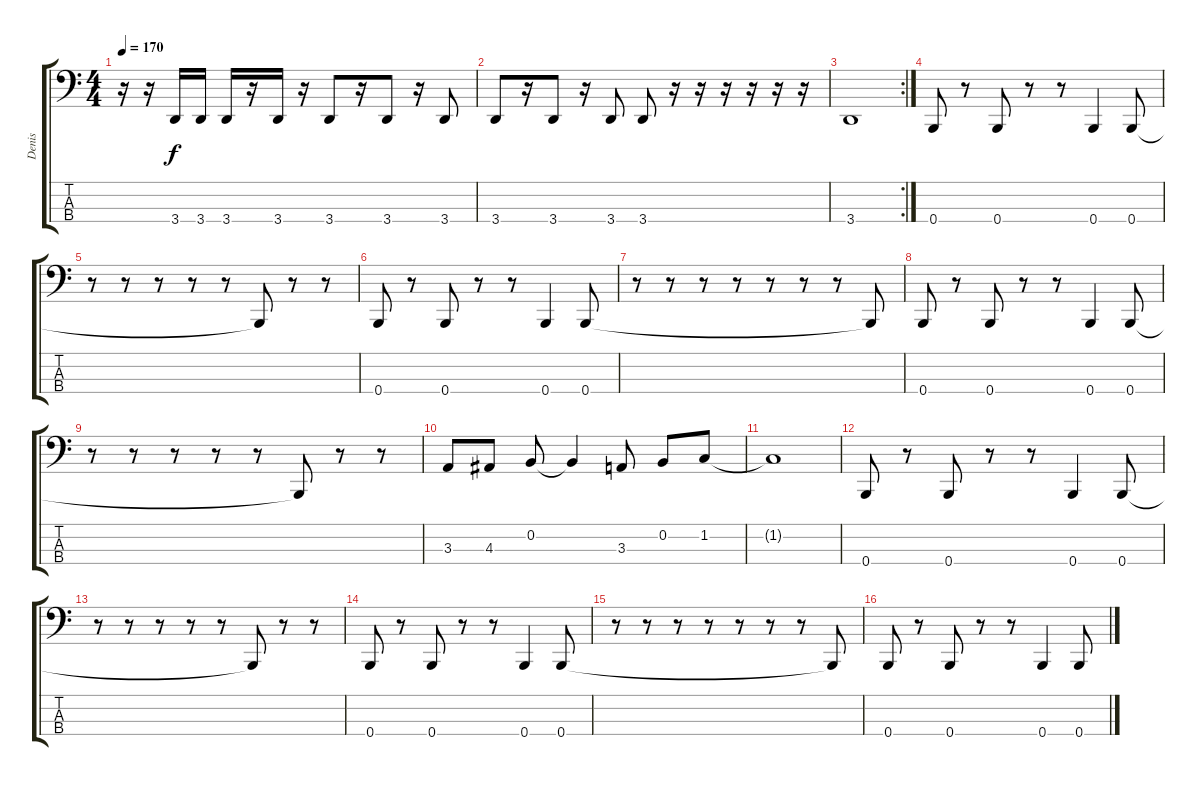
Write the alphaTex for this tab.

\track ("Denis" "Denis") {instrument electricbasspick}
\staff {score tabs}
\tuning (E2 B1 Gb1 B0) {hide}
\ts (4 4)
\tempo 170
\clef f4
\ks c
r.16{dy f} r.16 3.4.16 3.4.16 3.4.16 r.16 3.4.16 r.16 3.4.8 r.16 3.4.8 r.16 3.4.8 |
3.4.8 r.16 3.4.8 r.16 3.4.8 3.4.8 r.16 r.16 r.16 r.16 r.16 r.16 |
\rc 2
3.4.1 |
0.4.8 r.8 0.4.8 r.8 r.8 0.4.4 0.4.8 |
r.8 r.8 r.8 r.8 r.8 0.4{t}.8 r.8 r.8 |
0.4.8 r.8 0.4.8 r.8 r.8 0.4.4 0.4.8 |
r.8 r.8 r.8 r.8 r.8 r.8 r.8 0.4{t}.8 |
0.4.8 r.8 0.4.8 r.8 r.8 0.4.4 0.4.8 |
r.8 r.8 r.8 r.8 r.8 0.4{t}.8 r.8 r.8 |
3.3.8 4.3.8 0.2.8 0.2{t}.4 3.3.8 0.2.8 1.2.8 |
1.2{t}.1 |
0.4.8 r.8 0.4.8 r.8 r.8 0.4.4 0.4.8 |
r.8 r.8 r.8 r.8 r.8 0.4{t}.8 r.8 r.8 |
0.4.8 r.8 0.4.8 r.8 r.8 0.4.4 0.4.8 |
r.8 r.8 r.8 r.8 r.8 r.8 r.8 0.4{t}.8 |
0.4.8 r.8 0.4.8 r.8 r.8 0.4.4 0.4.8
